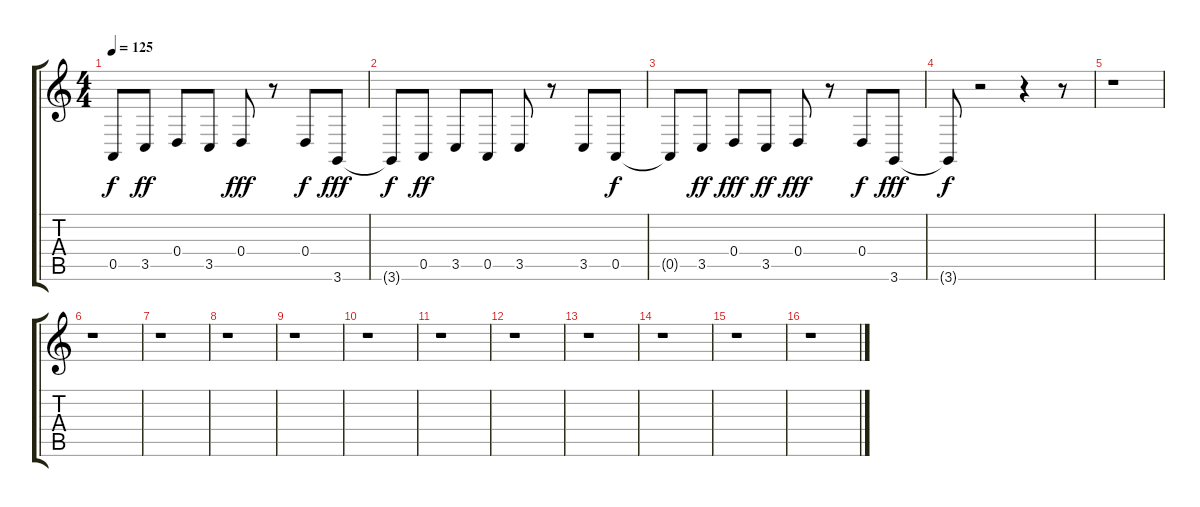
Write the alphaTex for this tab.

\track "" {instrument synthbrass1}
\staff {score tabs}
\tuning (E4 B3 G3 D3 A2 E2) {hide}
\ts (4 4)
\tempo 125
\clef g2
\ks c
0.5{t}.8{dy f} 3.5.8{dy ff balance 11} 0.4.8{balance 10} 3.5.8{balance 9} 0.4.8{dy fff balance 8} r.8 0.4.8{dy f balance 7} 3.6.8{dy fff balance 7} |
3.6{t}.8{dy f} 0.5.8{dy ff balance 6} 3.5.8 0.5.8{balance 5} 3.5.8 r.8 3.5.8 0.5.8{dy f} |
0.5{t}.8 3.5.8{dy ff} 0.4.8{dy fff} 3.5.8{dy ff} 0.4.8{dy fff} r.8 0.4.8{dy f} 3.6.8{dy fff} |
3.6{t}.8{dy f} r.2 r.4 r.8 |
r.1 |
r.1 |
r.1 |
r.1 |
r.1 |
r.1 |
r.1 |
r.1 |
r.1 |
r.1 |
r.1 |
r.1
